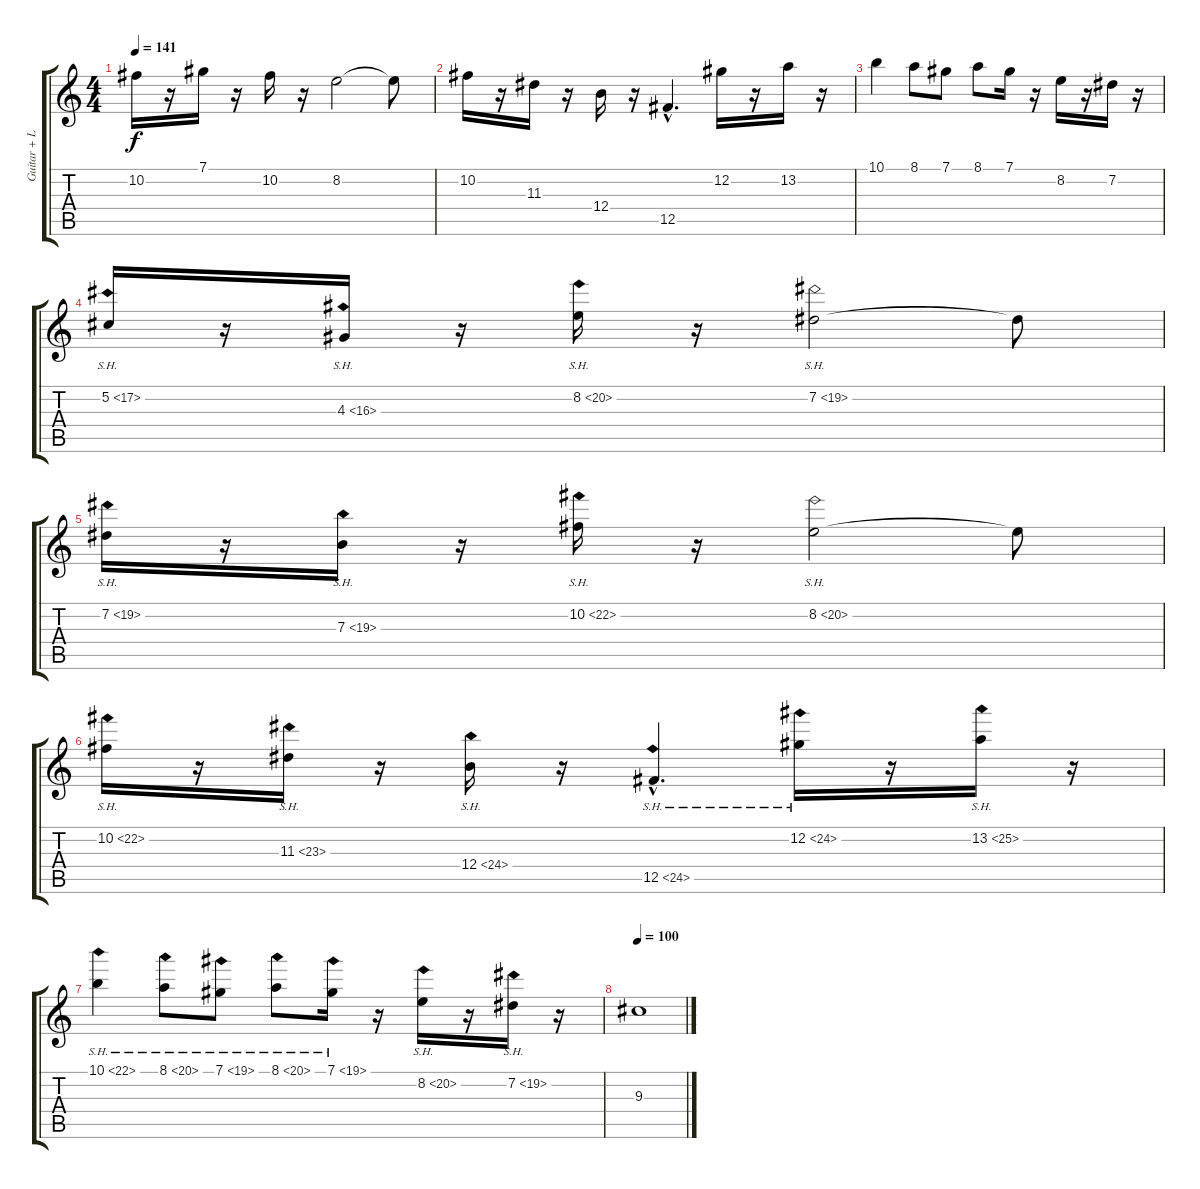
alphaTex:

\track ("Guitar + Lead" "Guitar + L") {instrument overdrivenguitar}
\staff {score tabs}
\tuning (Db4 Ab3 E3 B2 Gb2 Db2) {hide}
\ts (4 4)
\tempo 141
\clef g2
\ks c
10.2.16{dy f} r.16 7.1.16 r.16 10.2.16 r.16 8.2.2 8.2{t}.8 |
10.2.16 r.16 11.3.16 r.16 12.4.16 r.16 12.5{hac}.4{d} 12.2.16 r.16 13.2.16 r.16 |
10.1.4 8.1.8 7.1.8 8.1.8 7.1.16 r.16 8.2.16 r.16 7.2.16 r.16 |
5.2{sh 12}.16{instrument synthbrass1} r.16 4.3{sh 12}.16 r.16 8.2{sh 12}.16 r.16 7.2{sh 12}.2 7.2{t}.8 |
7.2{sh 12}.16 r.16 7.3{sh 12}.16 r.16 10.2{sh 12}.16 r.16 8.2{sh 12}.2 8.2{t}.8 |
10.2{sh 12}.16 r.16 11.3{sh 12}.16 r.16 12.4{sh 12}.16 r.16 12.5{sh 12 hac}.4{d} 12.2{sh 12}.16 r.16 13.2{sh 12}.16 r.16 |
10.1{sh 12}.4 8.1{sh 12}.8 7.1{sh 12}.8 8.1{sh 12}.8 7.1{sh 12}.16 r.16 8.2{sh 12}.16 r.16 7.2{sh 12}.16 r.16 |
\tempo 100
9.3.1{volume 0}
